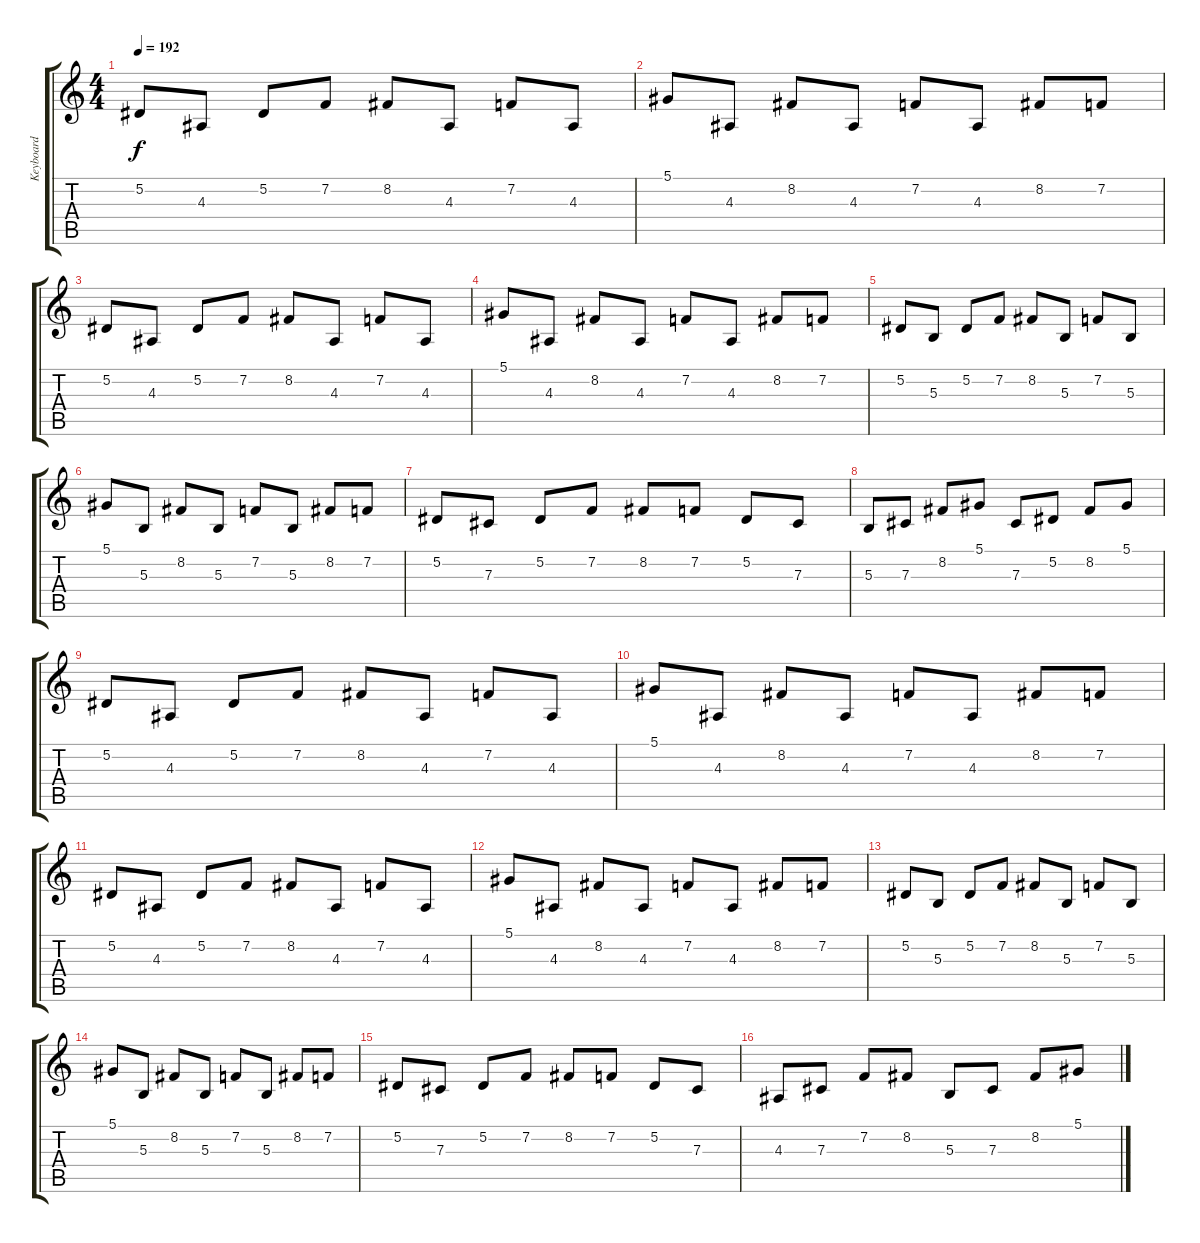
\track ("Keyboard" "Keyboard") {instrument fx1rain}
\staff {score tabs}
\tuning (Eb4 Bb3 Gb3 Db3 Ab2 Eb2) {hide}
\ts (4 4)
\section ("" "")
\tempo 192
\clef g2
\ks c
5.2.8{dy f} 4.3.8 5.2.8 7.2.8 8.2.8 4.3.8 7.2.8 4.3.8 |
5.1.8 4.3.8 8.2.8 4.3.8 7.2.8 4.3.8 8.2.8 7.2.8 |
5.2.8 4.3.8 5.2.8 7.2.8 8.2.8 4.3.8 7.2.8 4.3.8 |
5.1.8 4.3.8 8.2.8 4.3.8 7.2.8 4.3.8 8.2.8 7.2.8 |
5.2.8 5.3.8 5.2.8 7.2.8 8.2.8 5.3.8 7.2.8 5.3.8 |
5.1.8 5.3.8 8.2.8 5.3.8 7.2.8 5.3.8 8.2.8 7.2.8 |
5.2.8 7.3.8 5.2.8 7.2.8 8.2.8 7.2.8 5.2.8 7.3.8 |
5.3.8 7.3.8 8.2.8 5.1.8 7.3.8 5.2.8 8.2.8 5.1.8 |
\section ("" "")
5.2.8 4.3.8 5.2.8 7.2.8 8.2.8 4.3.8 7.2.8 4.3.8 |
5.1.8 4.3.8 8.2.8 4.3.8 7.2.8 4.3.8 8.2.8 7.2.8 |
5.2.8 4.3.8 5.2.8 7.2.8 8.2.8 4.3.8 7.2.8 4.3.8 |
5.1.8 4.3.8 8.2.8 4.3.8 7.2.8 4.3.8 8.2.8 7.2.8 |
5.2.8 5.3.8 5.2.8 7.2.8 8.2.8 5.3.8 7.2.8 5.3.8 |
5.1.8 5.3.8 8.2.8 5.3.8 7.2.8 5.3.8 8.2.8 7.2.8 |
5.2.8 7.3.8 5.2.8 7.2.8 8.2.8 7.2.8 5.2.8 7.3.8 |
4.3.8 7.3.8 7.2.8 8.2.8 5.3.8 7.3.8 8.2.8 5.1.8
